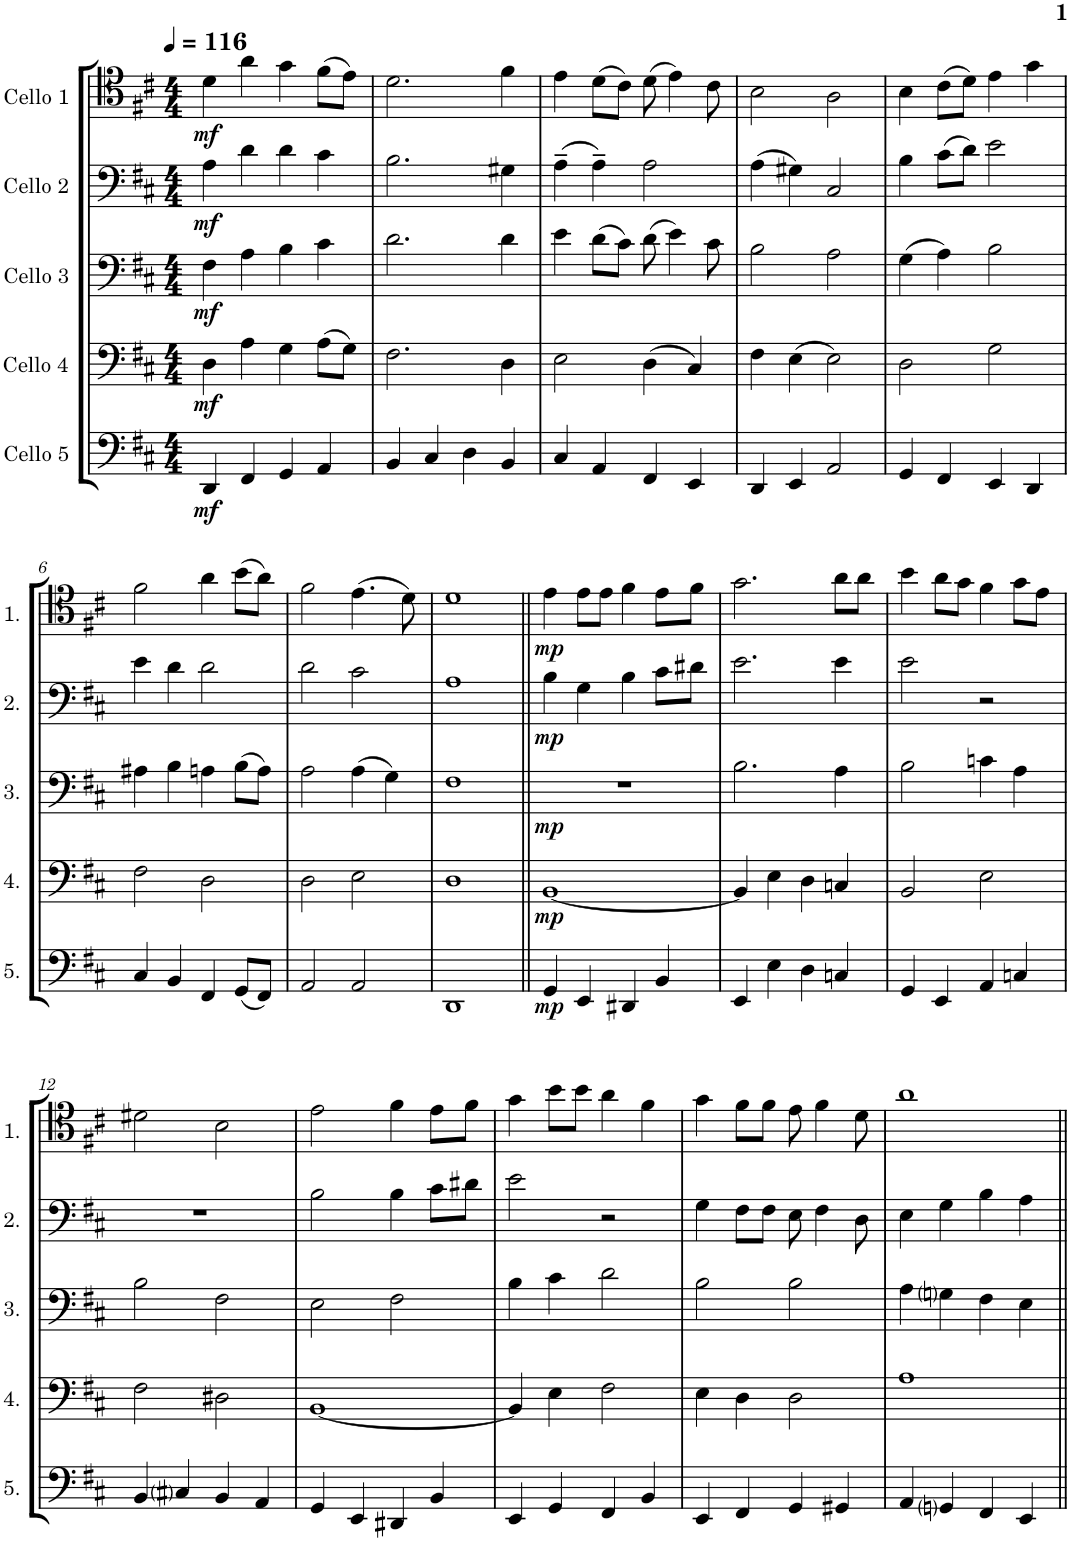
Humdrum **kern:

**kern	**dynam	**kern	**dynam	**kern	**dynam	**kern	**dynam	**kern	**dynam
*part5	*part5	*part4	*part4	*part3	*part3	*part2	*part2	*part1	*part1
*staff5	*staff5	*staff4	*staff4	*staff3	*staff3	*staff2	*staff2	*staff1	*staff1
*I"Cello 5	*	*I"Cello 4	*	*I"Cello 3	*	*I"Cello 2	*	*I"Cello 1	*
*clefF4	*	*clefF4	*	*clefF4	*	*clefF4	*	*clefC4	*
*k[f#c#]	*	*k[f#c#]	*	*k[f#c#]	*	*k[f#c#]	*	*k[f#c#]	*
*M4/4	*	*M4/4	*	*M4/4	*	*M4/4	*	*M4/4	*
*MM116	*	*MM116	*	*MM116	*	*MM116	*	*MM116	*
=1	=1	=1	=1	=1	=1	=1	=1	=1	=1
!	!LO:DY:b	!	!LO:DY:b	!	!LO:DY:b	!	!LO:DY:b	!	!LO:DY:b
4DD/	mf	4D\	mf	4F#\	mf	4A\	mf	4d\	mf
4FF#/	.	4A\	.	4A\	.	4d\	.	4a\	.
4GG/	.	4G\	.	4B\	.	4d\	.	4g\	.
4AA/	.	(8A\L	.	4c#\	.	4c#\	.	(8f#\L	.
.	.	8G\J)	.	.	.	.	.	8e\J)	.
=2	=2	=2	=2	=2	=2	=2	=2	=2	=2
4BB/	.	2.F#\	.	2.d\	.	2.B\	.	2.d\	.
4C#/	.	.	.	.	.	.	.	.	.
4D\	.	.	.	.	.	.	.	.	.
4BB/	.	4D\	.	4d\	.	4G#X\	.	4f#\	.
=3	=3	=3	=3	=3	=3	=3	=3	=3	=3
4C#/	.	2E\	.	4e\	.	(4A~\	.	4e\	.
4AA/	.	.	.	(8d\L	.	4A~\)	.	(8d\L	.
.	.	.	.	8c#\J)	.	.	.	8c#\J)	.
4FF#/	.	(4D\	.	(8d\	.	2A\	.	(8d\	.
.	.	.	.	4e\)	.	.	.	4e\)	.
4EE/	.	4C#/)	.	.	.	.	.	.	.
.	.	.	.	8c#\	.	.	.	8c#\	.
=4	=4	=4	=4	=4	=4	=4	=4	=4	=4
4DD/	.	4F#\	.	2B\	.	(4A\	.	2B\	.
4EE/	.	(4E\	.	.	.	4G#X\)	.	.	.
2AA/	.	2E\)	.	2A\	.	2C#/	.	2A\	.
=5	=5	=5	=5	=5	=5	=5	=5	=5	=5
4GG/	.	2D\	.	(4G\	.	4B\	.	4B\	.
4FF#/	.	.	.	4A\)	.	(8c#\L	.	(8c#\L	.
.	.	.	.	.	.	8d\J)	.	8d\J)	.
4EE/	.	2G\	.	2B\	.	2e\	.	4e\	.
4DD/	.	.	.	.	.	.	.	4g\	.
!!LO:LB:g=z
=6	=6	=6	=6	=6	=6	=6	=6	=6	=6
4C#/	.	2F#\	.	4A#X\	.	4e\	.	2f#\	.
4BB/	.	.	.	4B\	.	4d\	.	.	.
4FF#/	.	2D\	.	4An\	.	2d\	.	4a\	.
(8GG/L	.	.	.	(8B\L	.	.	.	(8b\L	.
8FF#/J)	.	.	.	8A\J)	.	.	.	8a\J)	.
=7	=7	=7	=7	=7	=7	=7	=7	=7	=7
2AA/	.	2D\	.	2A\	.	2d\	.	2f#\	.
2AA/	.	2E\	.	(4A\	.	2c#\	.	(4.e\	.
.	.	.	.	4G\)	.	.	.	.	.
.	.	.	.	.	.	.	.	8d\)	.
=8	=8	=8	=8	=8	=8	=8	=8	=8	=8
1DD	.	1D	.	1F#	.	1A	.	1d	.
=9||	=9||	=9||	=9||	=9||	=9||	=9||	=9||	=9||	=9||
!	!LO:DY:b	!	!LO:DY:b	!	!LO:DY:b	!	!LO:DY:b	!	!LO:DY:b
4GG/	mp	[1BB	mp	1r	mp	4B\	mp	4e\	mp
4EE/	.	.	.	.	.	4G\	.	8e\L	.
.	.	.	.	.	.	.	.	8e\J	.
4DD#X/	.	.	.	.	.	4B\	.	4f#\	.
4BB/	.	.	.	.	.	8c#\L	.	8e\L	.
.	.	.	.	.	.	8d#X\J	.	8f#\J	.
=10	=10	=10	=10	=10	=10	=10	=10	=10	=10
4EE/	.	4BB/]	.	2.B\	.	2.e\	.	2.g\	.
4E\	.	4E\	.	.	.	.	.	.	.
4D\	.	4D\	.	.	.	.	.	.	.
4Cn/	.	4Cn/	.	4A\	.	4e\	.	8a\L	.
.	.	.	.	.	.	.	.	8a\J	.
=11	=11	=11	=11	=11	=11	=11	=11	=11	=11
4GG/	.	2BB/	.	2B\	.	2e\	.	4b\	.
4EE/	.	.	.	.	.	.	.	8a\L	.
.	.	.	.	.	.	.	.	8g\J	.
4AA/	.	2E\	.	4cn\	.	2r	.	4f#\	.
4Cn/	.	.	.	4A\	.	.	.	8g\L	.
.	.	.	.	.	.	.	.	8e\J	.
!!LO:LB:g=z
=12	=12	=12	=12	=12	=12	=12	=12	=12	=12
4BB/	.	2F#\	.	2B\	.	1r	.	2d#X\	.
4C#i/	.	.	.	.	.	.	.	.	.
4BB/	.	2D#X\	.	2F#\	.	.	.	2B\	.
4AA/	.	.	.	.	.	.	.	.	.
=13	=13	=13	=13	=13	=13	=13	=13	=13	=13
4GG/	.	[1BB	.	2E\	.	2B\	.	2e\	.
4EE/	.	.	.	.	.	.	.	.	.
4DD#X/	.	.	.	2F#\	.	4B\	.	4f#\	.
4BB/	.	.	.	.	.	8c#\L	.	8e\L	.
.	.	.	.	.	.	8d#X\J	.	8f#\J	.
=14	=14	=14	=14	=14	=14	=14	=14	=14	=14
4EE/	.	4BB/]	.	4B\	.	2e\	.	4g\	.
4GG/	.	4E\	.	4c#\	.	.	.	8b\L	.
.	.	.	.	.	.	.	.	8b\J	.
4FF#/	.	2F#\	.	2d\	.	2r	.	4a\	.
4BB/	.	.	.	.	.	.	.	4f#\	.
=15	=15	=15	=15	=15	=15	=15	=15	=15	=15
4EE/	.	4E\	.	2B\	.	4G\	.	4g\	.
4FF#/	.	4D\	.	.	.	8F#\L	.	8f#\L	.
.	.	.	.	.	.	8F#\J	.	8f#\J	.
4GG/	.	2D\	.	2B\	.	8E\	.	8e\	.
.	.	.	.	.	.	4F#\	.	4f#\	.
4GG#X/	.	.	.	.	.	.	.	.	.
.	.	.	.	.	.	8D\	.	8d\	.
=16	=16	=16	=16	=16	=16	=16	=16	=16	=16
4AA/	.	1A	.	4A\	.	4E\	.	1a	.
4GGni/	.	.	.	4Gni\	.	4G\	.	.	.
4FF#/	.	.	.	4F#\	.	4B\	.	.	.
4EE/	.	.	.	4E\	.	4A\	.	.	.
=||	=||	=||	=||	=||	=||	=||	=||	=||	=||
*-	*-	*-	*-	*-	*-	*-	*-	*-	*-
